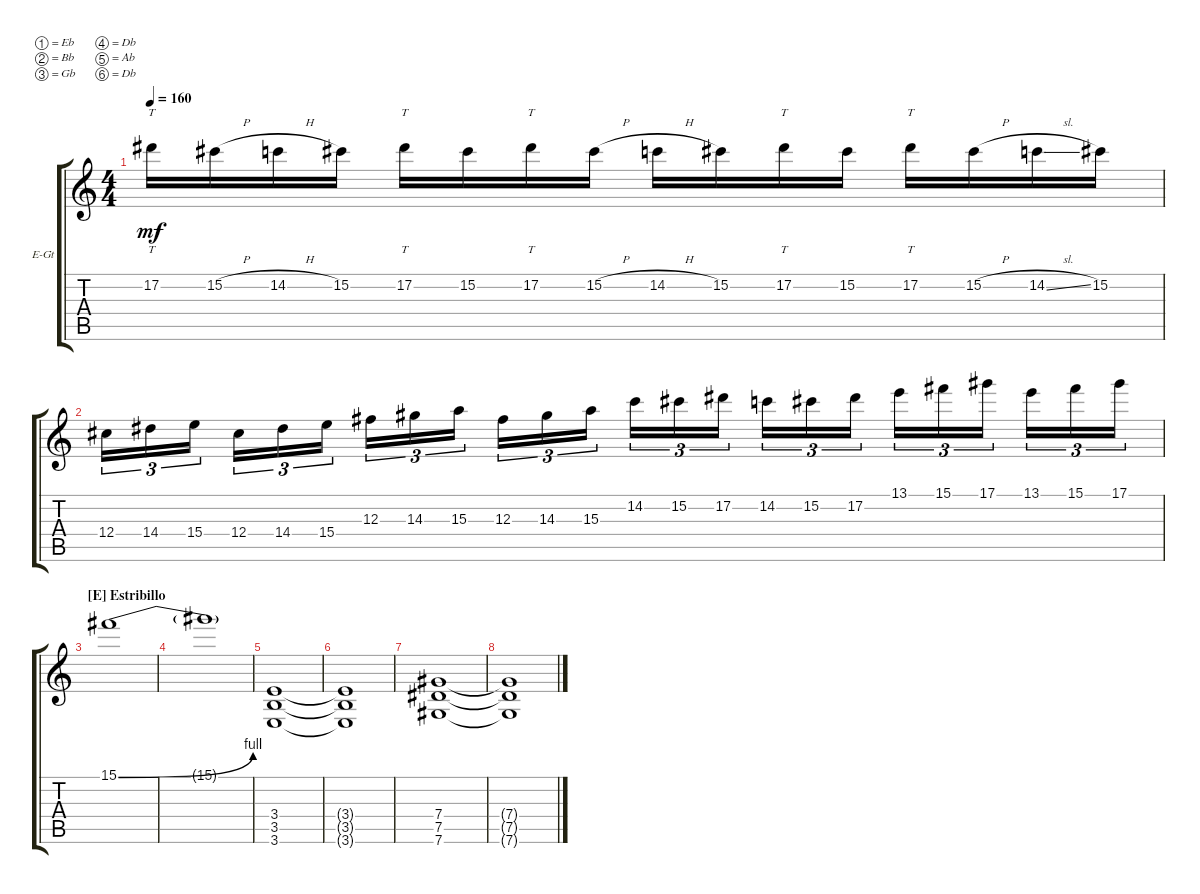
\bracketExtendMode groupsimilarinstruments
\firstSystemTrackNameOrientation horizontal
\otherSystemsTrackNameOrientation horizontal
\track ("Matt Heafy" "E-Gt") {instrument distortionguitar}
\staff {score tabs}
\tuning (Eb4 Bb3 Gb3 Db3 Ab2 Db2)
\ts (4 4)
\tempo 160
\clef g2
\scale
0.441303
\ks c
17.2.16{tt dy mf} 15.2{h}.16 14.2{h}.16 15.2.16 17.2.16{tt} 15.2.16 17.2.16{tt} 15.2{h}.16 14.2{h}.16 15.2.16 17.2.16{tt} 15.2.16 17.2.16{tt} 15.2{h}.16 14.2{sl}.16 15.2.16 |
\scale
0.564713 12.4.16{tu (3 2)} 14.4.16{tu (3 2)} 15.4.16{tu (3 2)} 12.4.16{tu (3 2)} 14.4.16{tu (3 2)} 15.4.16{tu (3 2)} 12.3.16{tu (3 2)} 14.3.16{tu (3 2)} 15.3.16{tu (3 2)} 12.3.16{tu (3 2)} 14.3.16{tu (3 2)} 15.3.16{tu (3 2)} 14.2.16{tu (3 2)} 15.2.16{tu (3 2)} 17.2.16{tu (3 2)} 14.2.16{tu (3 2)} 15.2.16{tu (3 2)} 17.2.16{tu (3 2)} 13.1.16{tu (3 2)} 15.1.16{tu (3 2)} 17.1.16{tu (3 2)} 13.1.16{tu (3 2)} 15.1.16{tu (3 2)} 17.1.16{tu (3 2)} |
\section ("E" "Estribillo")
15.1{be (bend 0 0 59.4 4)}.1 |
15.1{t}.1 |
(3.6 3.5 3.4).1 |
(3.4{t} 3.5{t} 3.6{t}).1 |
(7.6 7.5 7.4).1 |
(7.4{t} 7.5{t} 7.6{t}).1
